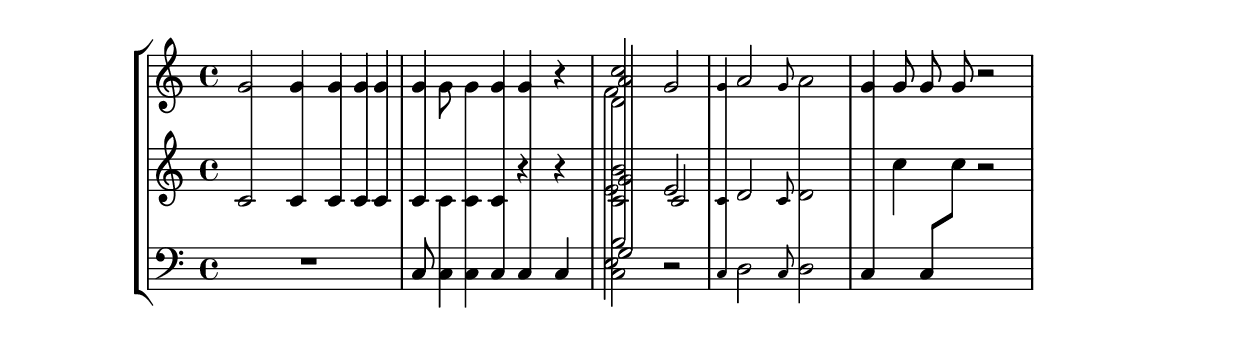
% DO NOT EDIT this file manually; it is automatically
% generated from Documentation/snippets/new
% Make any changes in Documentation/snippets/new/
% and then run scripts/auxiliar/makelsr.py
%
% This file is in the public domain.
%% Note: this file works from version 2.15.35
\version "2.15.35"

\header {
%% Translation of GIT committish: 28097cf54698db364afeb75658e4c8e0e0ccd716
  texidocfr = "
Le code ci-dessous illustre la manière de concevoir un graveur en
Scheme, ici chargé de connecter des hampes entre les portées.  Nul n'est
besoin de spécifier la taille des hampes ; la fonction tient compte de
la distance relative des têtes de note avec les portées.

"
  doctitlefr = "Graveur de hampes inter-portées"

  lsrtags = "staff-notation, tweaks-and-overrides, contexts-and-engravers"
  texidoc = "This file defines and demonstrates a scheme engraver that
connects stems across staves.  The stem length need not be specified, as
the code takes care of the variable distance between noteheads and staves."
  doctitle = "Stem cross staff engraver"
} % begin verbatim


%{
  A new stem (referred to as span in the code) is created to connect the
  original stems.  The original stems are made transparent.

  The span is created as a child of the "root" stem, that is the stem
  connected to a notehead with the end that is not to be extended.

  Both stem directions are supported.  Connecting more than two stems is
  possible.
%}

% Values are close enough to ignore the difference
#(define (close-enough? x y)
   (< (abs (- x y)) 0.0001))

% Combine a list of extents
#(define (extent-combine extents)
   (if (pair? (cdr extents))
       (interval-union (car extents) (extent-combine (cdr extents)))
       (car extents)))

% Check if the stem is connectable to the root
#(define ((stem-connectable? ref root) stem)
   ; The root is always connectable to itself
   (or (eq? root stem)
       (and
        ; Horizontal positions of the stems must be almost the same
        (close-enough? (car (ly:grob-extent root ref X))
          (car (ly:grob-extent stem ref X)))
        ; The stem must be in the direction away from the root's notehead
        (positive? (* (ly:grob-property root 'direction)
                     (- (car (ly:grob-extent stem ref Y))
                       (car (ly:grob-extent root ref Y))))))))

% Connect stems if we have at least one stems connectable to the root
#(define (stem-span-stencil span)
   (let* ((system (ly:grob-system span))
          (root (ly:grob-parent span X))
          (stems (filter (stem-connectable? system root)
                         (ly:grob-object span 'stems))))
     (if (<= 2 (length stems))
         (let* ((yextents (map (lambda (st)
                                 (ly:grob-extent st system Y)) stems))
                (yextent (extent-combine yextents))
                (layout (ly:grob-layout root))
                (blot (ly:output-def-lookup layout 'blot-diameter)))
           ; Hide spanned stems
           (map (lambda (st)
                  (set! (ly:grob-property st 'transparent) #t))
             stems)
           ; Draw a nice looking stem with rounded corners
           (ly:round-filled-box (ly:grob-extent root root X) yextent blot))
         ; Nothing to connect, don't draw the span
         #f)))

% Create a stem span as a child of the cross-staff stem (the root)
#(define ((make-stem-span! stems trans) root)
   (let ((span (ly:engraver-make-grob trans 'Stem '())))
     (ly:grob-set-parent! span X root)
     (set! (ly:grob-object span 'stems) stems)
     ; Suppress positioning, the stem code is confused by this weird stem
     (set! (ly:grob-property span 'X-offset) 0)
     (set! (ly:grob-property span 'stencil) stem-span-stencil)))

% Set cross-staff property of the stem to this function to connect it to
% other stems automatically
#(define (cross-staff-connect stem)
   #t)

% Check if automatic connecting of the stem was requested.  Stems connected
% to cross-staff beams are cross-staff, but they should not be connected to
% other stems just because of that.
#(define (stem-is-root? stem)
   (eq? cross-staff-connect (ly:grob-property-data stem 'cross-staff)))

% Create stem spans for cross-staff stems
#(define (make-stem-spans! ctx stems trans)
   ; Cannot do extensive checks here, just make sure there are at least
   ; two stems at this musical moment
   (if (<= 2 (length stems))
       (let ((roots (filter stem-is-root? stems)))
         (map (make-stem-span! stems trans) roots))))

% Connect cross-staff stems to the stems above in the system
#(define (Span_stem_engraver ctx)
   (let ((stems '()))
     (make-engraver
      ; Record all stems for the given moment
      (acknowledgers
       ((stem-interface trans grob source)
        (set! stems (cons grob stems))))
      ; Process stems and reset the stem list to empty
      ((process-acknowledged trans)
       (make-stem-spans! ctx stems trans)
       (set! stems '())))))

crossStaff =
#(define-music-function (parser location notes) (ly:music?) #{
  \override Stem #'cross-staff = #cross-staff-connect
  $notes
  \revert Stem #'cross-staff
#})

\layout {
  \context {
    \StaffGroup
    \consists #Span_stem_engraver
  }
}

\parallelMusic #'(voiceA voiceB voiceC) {
  % Bar 1 - durations, beams, flags
  g'2 g'4 g'8 [ g'16 ] g'16 |
  \crossStaff { c'2 c'4 c'8 [ c'16 ] c'16 } |
  R1 |

  % Bar 2 - direction
  g'8 \stemDown g'8 \crossStaff g'8 \stemNeutral g'8 g'4 r4 |
  \crossStaff { c'8 \stemDown c'8 } c'8 \stemNeutral c'8 r4 r4 |
  c8 \stemDown c8 c8 \stemNeutral \crossStaff { c8 c4 c4 } |

  % Bar 3 - multiple voice styles
  << c''2 \\ \crossStaff d'2 \\ a'2 \\ \crossStaff f'2 >> g'2 |
  << b'2 \\ c'2 \\ g'2 \\ e'2 >> << e'2 \\ \\ \crossStaff c'2 >> |
  << \crossStaff b2 \\ c2 \\ \crossStaff g2 \\ e2 >> r2 |

  % Bar 4 - grace notes
  \grace g'8 a'2 \stemDown \crossStaff { \grace g'8 a'2 } \stemNeutral |
  \grace c'8 d'2 \stemDown \grace c'8 d'2 \stemNeutral |
  \crossStaff { \grace c8 d2 } \stemDown \grace c8 d2 \stemNeutral |

  % Bar 5 - cross-staff beams
  g'8 g'8 g'8 g'8 r2 |
  s1 |
  \crossStaff { c8 [ \change Staff=stafftwo c''8 ] }
    \change Staff=staffthree c8 [ \change Staff=stafftwo c''8 ] r2 |
}

\score {
  \new StaffGroup <<
    \new Staff = "staffone" <<
      \new Voice {
        \autoBeamOff \voiceA
      }
    >>
    \new Staff = "stafftwo" <<
      \new Voice {
        \autoBeamOff \voiceB
      }
    >>
    \new Staff = "staffthree" <<
      \new Voice {
        \autoBeamOff \clef bass \voiceC
      }
    >>
  >>
  \layout { }
}
